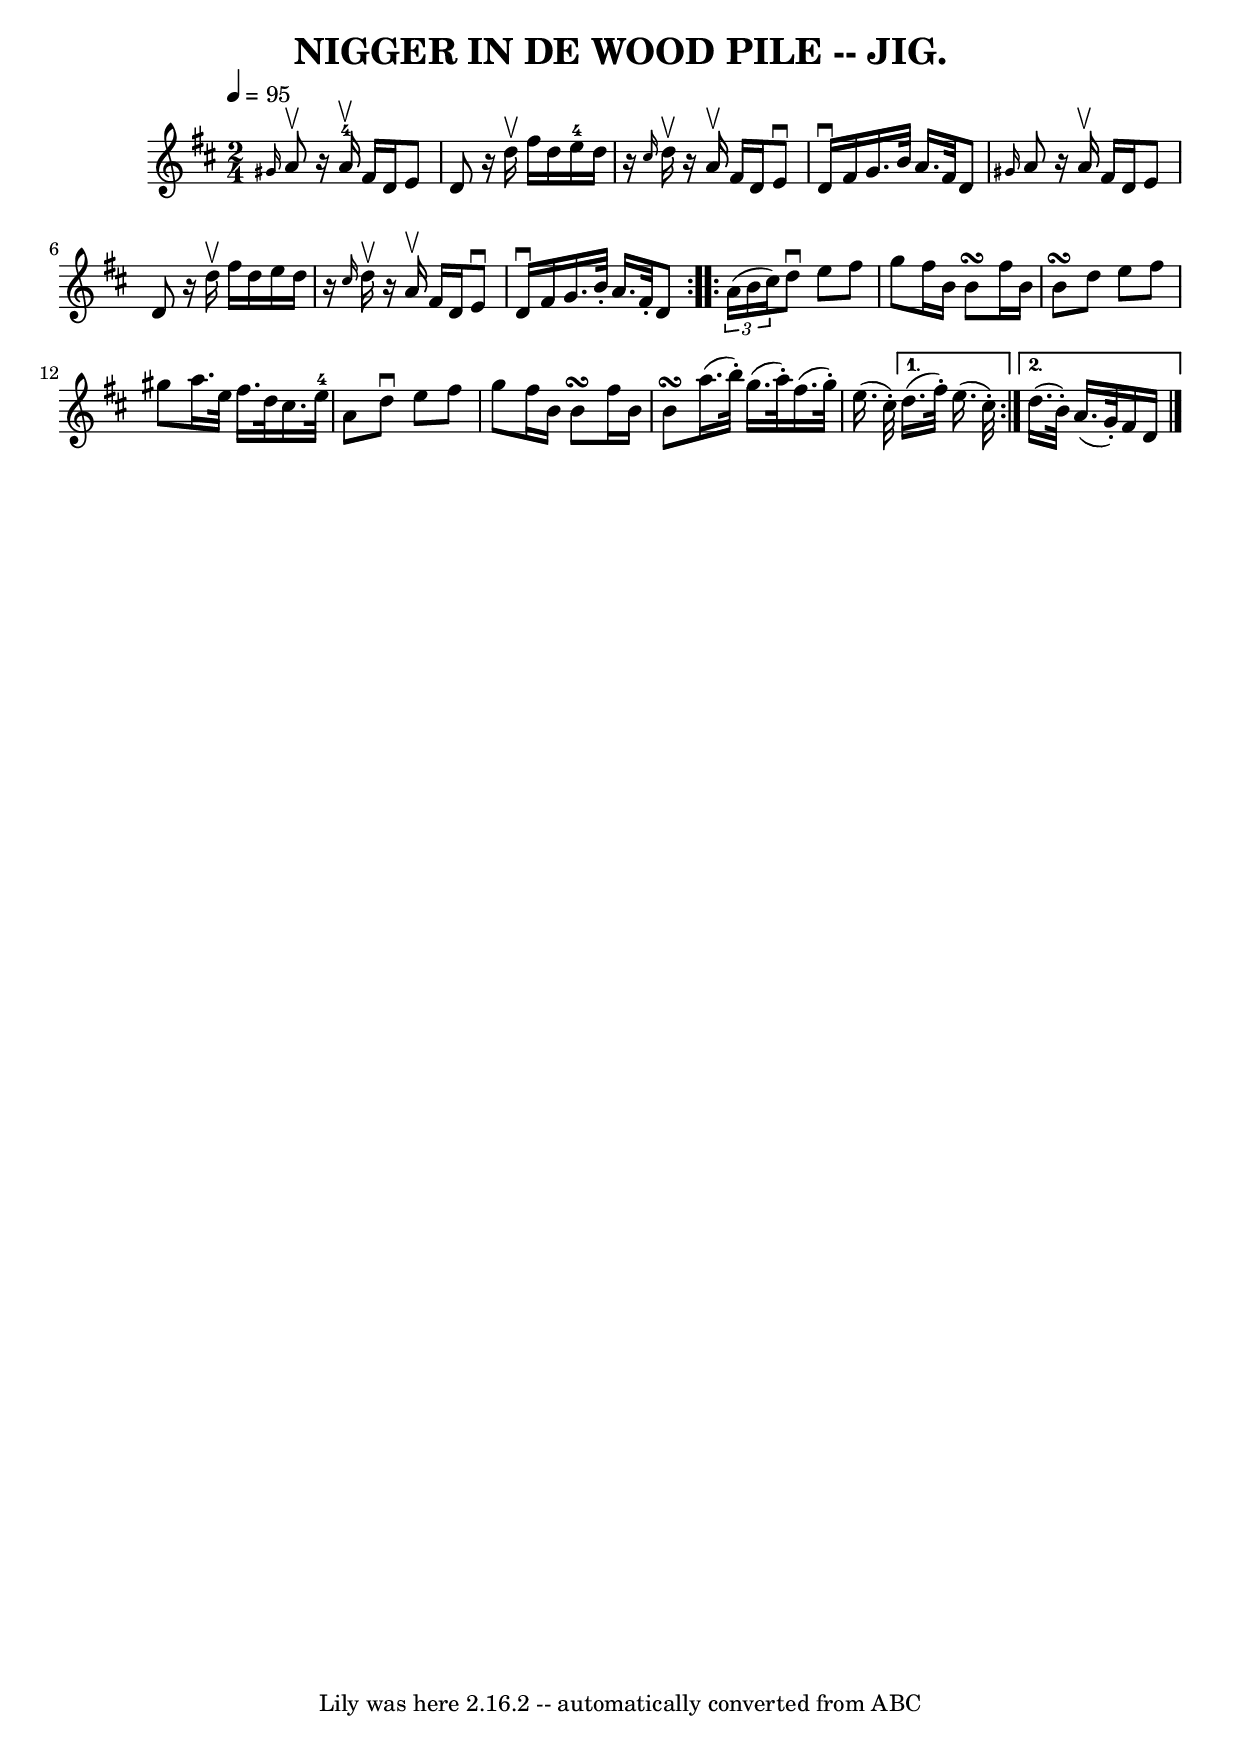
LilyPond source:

\version "2.7.40"
\include "Mammoth.ily"
\header {
	%% book = "Coles pg 82.2"
	crossRefNumber = "1"
	footnotes = ""
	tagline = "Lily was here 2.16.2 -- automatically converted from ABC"
	title = "NIGGER IN DE WOOD PILE -- JIG."
}
voicedefault =  {


\repeat volta 2 {
\time 2/4 \tempo  4=95
 
\key d \major   \grace { gis'16  } a'8^\upbow |
   r16 a'16 
-4^\upbow fis'16 d'16 e'8 d'8  |
   r16 d''16^\upbow   
fis''16 d''16 e''16-4 d''16    r16 \grace { cis''16  } d''16 
^\upbow |
   r16 a'16^\upbow fis'16 d'16 e'8^\downbow d'16 
^\downbow fis'16  |
 g'16. b'32 a'16. fis'32 d'8  
\grace { gis'16  } a'8  |
     r16 a'16^\upbow fis'16 d'16   
 e'8 d'8  |
   r16 d''16^\upbow fis''16 d''16 e''16    
d''16    r16 \grace { cis''16  } d''16^\upbow |
   r16 a'16 
^\upbow fis'16 d'16 e'8^\downbow d'16^\downbow fis'16  |
   
g'16. b'32 -. a'16. fis'32 -. d'8  }     \repeat volta 2 {   
\times 2/3 { a'16 (b'16 cis''16) } |
 d''8^\downbow e''8  
 fis''8 g''8  |
 fis''16 b'16 b'8\turn fis''16 b'16    
b'8\turn  |
 d''8 e''8 fis''8 gis''8  |
 a''16.    
e''32 fis''16. d''32 cis''16. e''32-4 a'8  |
     
|
 d''8^\downbow e''8 fis''8 g''8  |
 fis''16 b'16  
 b'8\turn fis''16 b'16 b'8\turn  |
 a''16. (b''32 -.)   
g''16. (a''32 -.) fis''16. (g''32 -.) e''16. (cis''32 -.)   
} \alternative{{ d''16. (fis''32 -.) e''16. (cis''32 -.) } {   
d''16. (b'32 -.) a'16. (g'32 -.) fis'16 d'16  \bar "|."   }}
}

\score{
    <<

	\context Staff="default"
	{
	    \voicedefault 
	}

    >>
	\layout {
	}
	\midi {}
}
